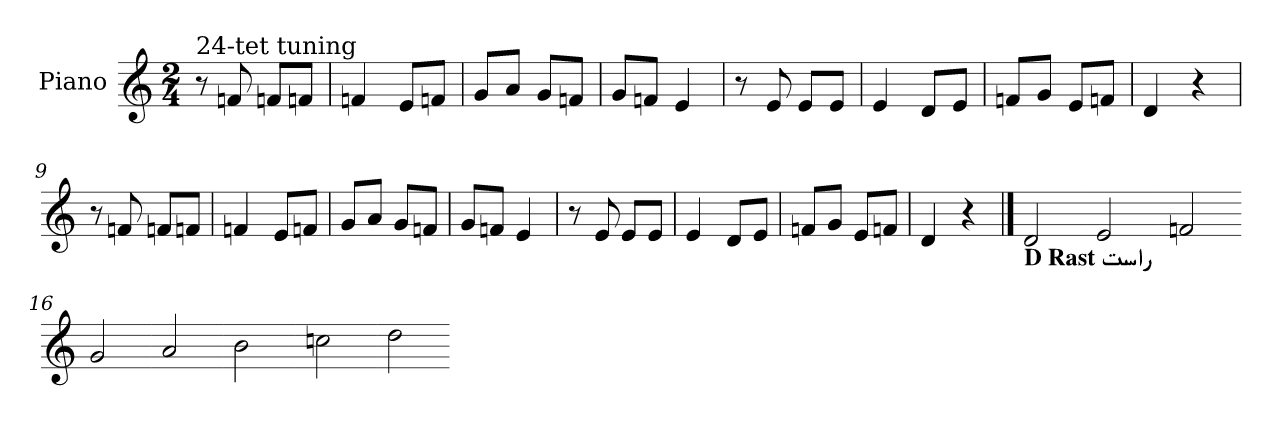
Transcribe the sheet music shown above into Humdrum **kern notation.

**kern
*part1
*staff1
*I"Piano
*I'Pno.
*clefG2
*k[]
*M2/4
*MM108
=1
!LO:TX:t=24-tet tuning
8r
8fn/
8fn/L
8fn/J
=2
4fn/
8e/L
8fn/J
=3
8g/L
8a/J
8g/L
8fn/J
=4
8g/L
8fn/J
4e/
!!LO:LB:g=z
=5
8r
8e/
8e/L
8e/J
=6
4e/
8d/L
8e/J
=7
8fn/L
8g/J
8e/L
8fn/J
=8
4d/
4r
!!LO:LB:g=z
=9
8r
8fn/
8fn/L
8fn/J
=10
4fn/
8e/L
8fn/J
=11
8g/L
8a/J
8g/L
8fn/J
=12
8g/L
8fn/J
4e/
!!LO:LB:g=z
=13
8r
8e/
8e/L
8e/J
=14
4e/
8d/L
8e/J
=15
8fn/L
8g/J
8e/L
8fn/J
=16
4d/
4r
!!LO:LB:g=z
==16X1
!LO:TX:b:t=D Rast راست
2d
=16X2-
2e
=16X3-
2fn
=16X4-
2g
=16X5-
2a
=16X6-
2b
=16X7-
2ccn
=16X8-
2dd
=-
*-
